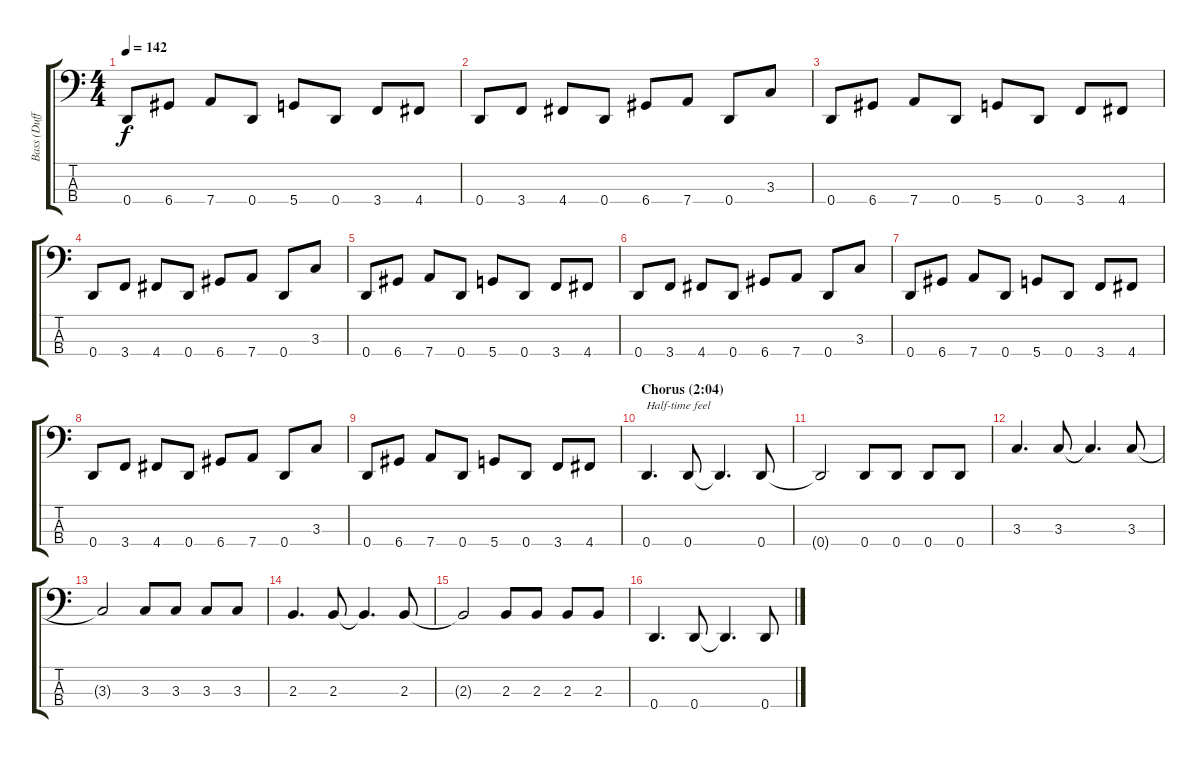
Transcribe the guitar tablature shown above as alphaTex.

\track ("Bass (Duff McKagan)" "Bass (Duff") {instrument electricbasspick}
\staff {score tabs}
\tuning (G2 D2 A1 D1) {hide}
\ts (4 4)
\tempo 142
\clef f4
\ks c
0.4.8{dy f} 6.4.8 7.4.8 0.4.8 5.4.8 0.4.8 3.4.8 4.4.8 |
0.4.8 3.4.8 4.4.8 0.4.8 6.4.8 7.4.8 0.4.8 3.3.8 |
0.4.8 6.4.8 7.4.8 0.4.8 5.4.8 0.4.8 3.4.8 4.4.8 |
0.4.8 3.4.8 4.4.8 0.4.8 6.4.8 7.4.8 0.4.8 3.3.8 |
0.4.8 6.4.8 7.4.8 0.4.8 5.4.8 0.4.8 3.4.8 4.4.8 |
0.4.8 3.4.8 4.4.8 0.4.8 6.4.8 7.4.8 0.4.8 3.3.8 |
0.4.8 6.4.8 7.4.8 0.4.8 5.4.8 0.4.8 3.4.8 4.4.8 |
0.4.8 3.4.8 4.4.8 0.4.8 6.4.8 7.4.8 0.4.8 3.3.8 |
0.4.8 6.4.8 7.4.8 0.4.8 5.4.8 0.4.8 3.4.8 4.4.8 |
\section ("" "Chorus (2:04)")
0.4.4{d txt "Half-time feel"} 0.4.8 0.4{t}.4{d} 0.4.8 |
0.4{t}.2 0.4.8 0.4.8 0.4.8 0.4.8 |
3.3.4{d} 3.3.8 3.3{t}.4{d} 3.3.8 |
3.3{t}.2 3.3.8 3.3.8 3.3.8 3.3.8 |
2.3.4{d} 2.3.8 2.3{t}.4{d} 2.3.8 |
2.3{t}.2 2.3.8 2.3.8 2.3.8 2.3.8 |
0.4.4{d} 0.4.8 0.4{t}.4{d} 0.4.8
